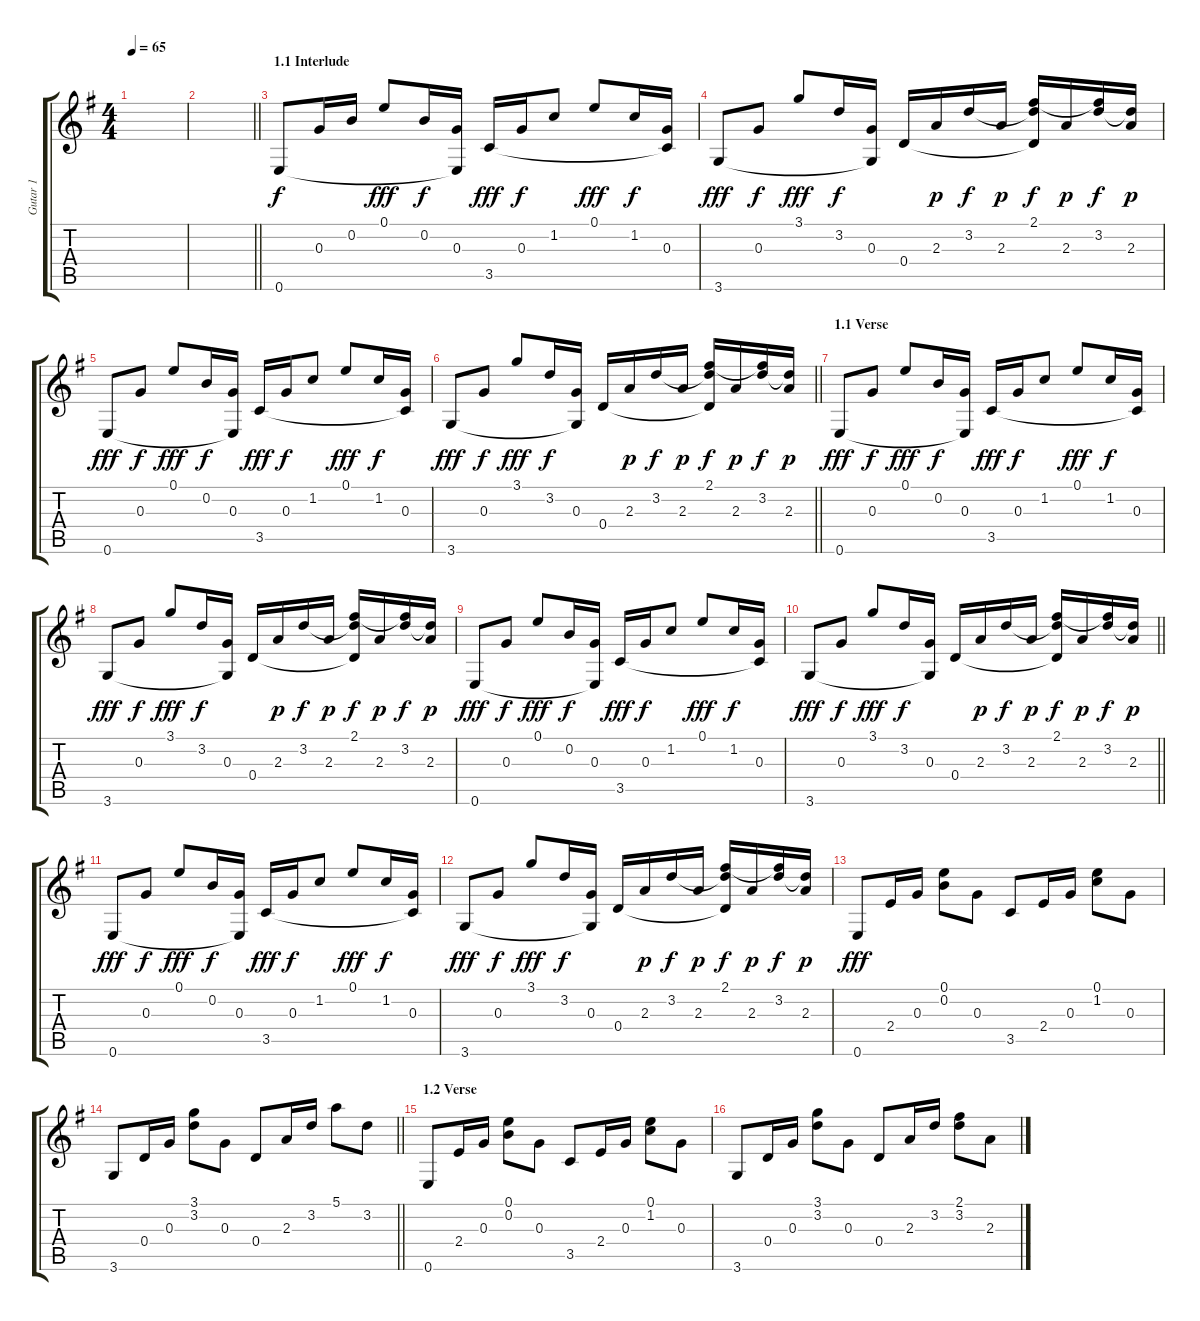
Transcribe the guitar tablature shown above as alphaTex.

\track ("Gutar 1" "Gutar 1") {instrument acousticguitarsteel}
\staff {score tabs}
\tuning (E4 B3 G3 D3 A2 E2) {hide}
\ts (4 4)
\tempo 65
\clef g2
\ks eminor
|
\barLineRight lightlight
|
\section ("" "1.1 Interlude")
0.6.8 0.3.16{dy f} 0.2.16 0.1.8{dy fff} 0.2.16{dy f} (0.3 0.6{t}).16 3.5.16{dy fff} 0.3.16{dy f} 1.2.8 0.1.8{dy fff} 1.2.16{dy f} (0.3 3.5{t}).16 |
3.6.8{dy fff} 0.3.8{dy f} 3.1.8{dy fff} 3.2.16{dy f} (0.3 3.6{t}).16 0.4.16 2.3.16{dy p} 3.2.16{dy f} 2.3.16{dy p} (2.1 3.2{t} 0.4{t}).16{dy f} 2.3.16{dy p} (2.1{t} 3.2).16{dy f} (3.2{t} 2.3).16{dy p} |
0.6.8{dy fff} 0.3.8{dy f} 0.1.8{dy fff} 0.2.16{dy f} (0.3 0.6{t}).16 3.5.16{dy fff} 0.3.16{dy f} 1.2.8 0.1.8{dy fff} 1.2.16{dy f} (0.3 3.5{t}).16 |
\barLineRight lightlight
3.6.8{dy fff} 0.3.8{dy f} 3.1.8{dy fff} 3.2.16{dy f} (0.3 3.6{t}).16 0.4.16 2.3.16{dy p} 3.2.16{dy f} 2.3.16{dy p} (2.1 3.2{t} 0.4{t}).16{dy f} 2.3.16{dy p} (2.1{t} 3.2).16{dy f} (3.2{t} 2.3).16{dy p} |
\section ("" "1.1 Verse")
0.6.8{dy fff} 0.3.8{dy f} 0.1.8{dy fff} 0.2.16{dy f} (0.3 0.6{t}).16 3.5.16{dy fff} 0.3.16{dy f} 1.2.8 0.1.8{dy fff} 1.2.16{dy f} (0.3 3.5{t}).16 |
3.6.8{dy fff} 0.3.8{dy f} 3.1.8{dy fff} 3.2.16{dy f} (0.3 3.6{t}).16 0.4.16 2.3.16{dy p} 3.2.16{dy f} 2.3.16{dy p} (2.1 3.2{t} 0.4{t}).16{dy f} 2.3.16{dy p} (2.1{t} 3.2).16{dy f} (3.2{t} 2.3).16{dy p} |
0.6.8{dy fff} 0.3.8{dy f} 0.1.8{dy fff} 0.2.16{dy f} (0.3 0.6{t}).16 3.5.16{dy fff} 0.3.16{dy f} 1.2.8 0.1.8{dy fff} 1.2.16{dy f} (0.3 3.5{t}).16 |
\barLineRight lightlight
3.6.8{dy fff} 0.3.8{dy f} 3.1.8{dy fff} 3.2.16{dy f} (0.3 3.6{t}).16 0.4.16 2.3.16{dy p} 3.2.16{dy f} 2.3.16{dy p} (2.1 3.2{t} 0.4{t}).16{dy f} 2.3.16{dy p} (2.1{t} 3.2).16{dy f} (3.2{t} 2.3).16{dy p} |
0.6.8{dy fff} 0.3.8{dy f} 0.1.8{dy fff} 0.2.16{dy f} (0.3 0.6{t}).16 3.5.16{dy fff} 0.3.16{dy f} 1.2.8 0.1.8{dy fff} 1.2.16{dy f} (0.3 3.5{t}).16 |
3.6.8{dy fff} 0.3.8{dy f} 3.1.8{dy fff} 3.2.16{dy f} (0.3 3.6{t}).16 0.4.16 2.3.16{dy p} 3.2.16{dy f} 2.3.16{dy p} (2.1 3.2{t} 0.4{t}).16{dy f} 2.3.16{dy p} (2.1{t} 3.2).16{dy f} (3.2{t} 2.3).16{dy p} |
0.6.8{dy fff} 2.4.16 0.3.16 (0.1 0.2).8 0.3.8 3.5.8 2.4.16 0.3.16 (0.1 1.2).8 0.3.8 |
\barLineRight lightlight
3.6.8 0.4.16 0.3.16 (3.1 3.2).8 0.3.8 0.4.8 2.3.16 3.2.16 5.1.8 3.2.8 |
\section ("" "1.2 Verse")
0.6.8 2.4.16 0.3.16 (0.1 0.2).8 0.3.8 3.5.8 2.4.16 0.3.16 (0.1 1.2).8 0.3.8 |
3.6.8 0.4.16 0.3.16 (3.1 3.2).8 0.3.8 0.4.8 2.3.16 3.2.16 (2.1 3.2).8 2.3.8
